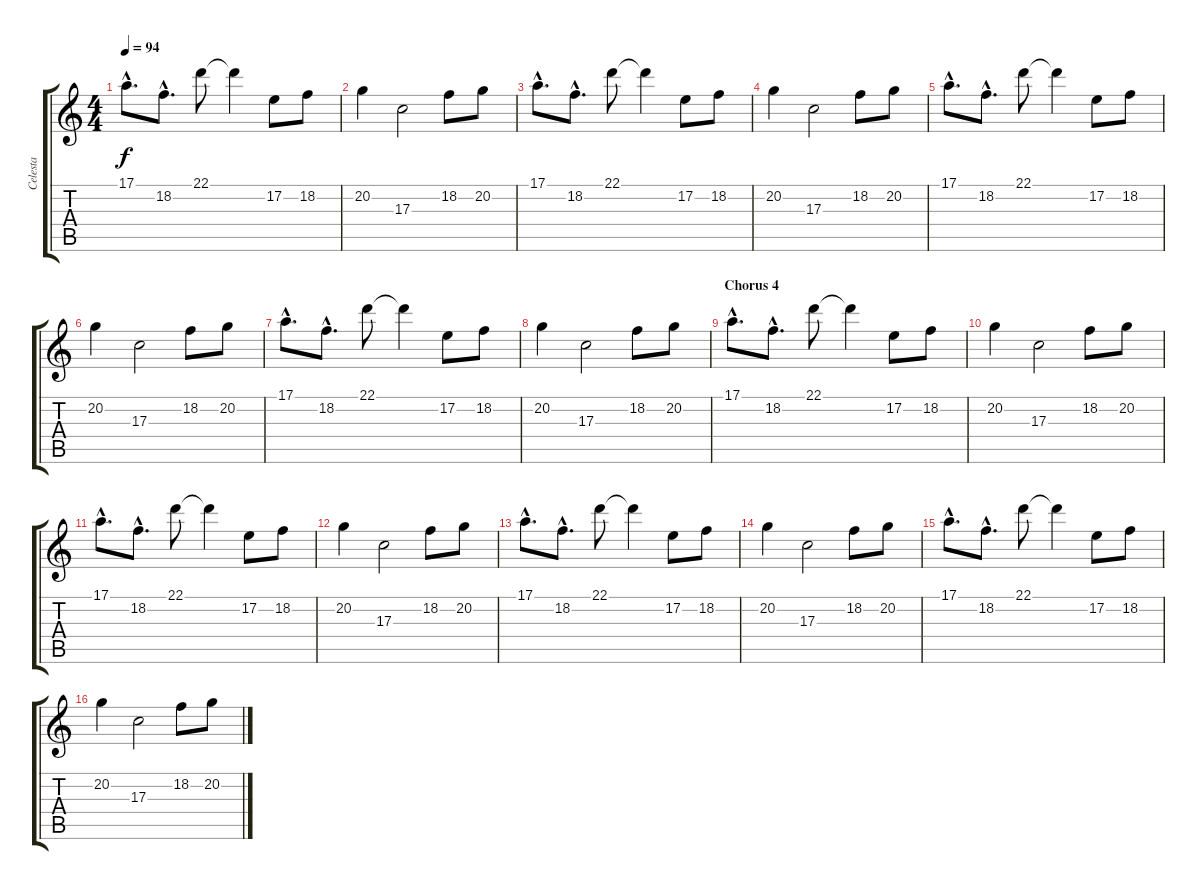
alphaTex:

\track ("Celesta" "Celesta") {instrument celesta}
\staff {score tabs}
\tuning (E4 B3 G3 D3 A2 D2) {hide}
\ts (4 4)
\tempo 94
\clef g2
\ks c
17.1{hac}.8{d dy f volume 8} 18.2{hac}.8{d} 22.1.8 22.1{t}.4 17.2.8 18.2.8 |
20.2.4 17.3.2 18.2.8 20.2.8 |
17.1{hac}.8{d} 18.2{hac}.8{d} 22.1.8 22.1{t}.4 17.2.8 18.2.8 |
20.2.4 17.3.2 18.2.8 20.2.8 |
17.1{hac}.8{d volume 8} 18.2{hac}.8{d} 22.1.8 22.1{t}.4 17.2.8 18.2.8 |
20.2.4 17.3.2 18.2.8 20.2.8 |
17.1{hac}.8{d} 18.2{hac}.8{d} 22.1.8 22.1{t}.4 17.2.8 18.2.8 |
20.2.4 17.3.2 18.2.8 20.2.8 |
\section ("" "Chorus 4")
17.1{hac}.8{d volume 8} 18.2{hac}.8{d} 22.1.8 22.1{t}.4 17.2.8 18.2.8 |
20.2.4 17.3.2 18.2.8 20.2.8 |
17.1{hac}.8{d} 18.2{hac}.8{d} 22.1.8 22.1{t}.4 17.2.8 18.2.8 |
20.2.4 17.3.2 18.2.8 20.2.8 |
17.1{hac}.8{d volume 8} 18.2{hac}.8{d} 22.1.8 22.1{t}.4 17.2.8 18.2.8 |
20.2.4 17.3.2 18.2.8 20.2.8 |
17.1{hac}.8{d} 18.2{hac}.8{d} 22.1.8 22.1{t}.4 17.2.8 18.2.8 |
20.2.4 17.3.2 18.2.8 20.2.8
